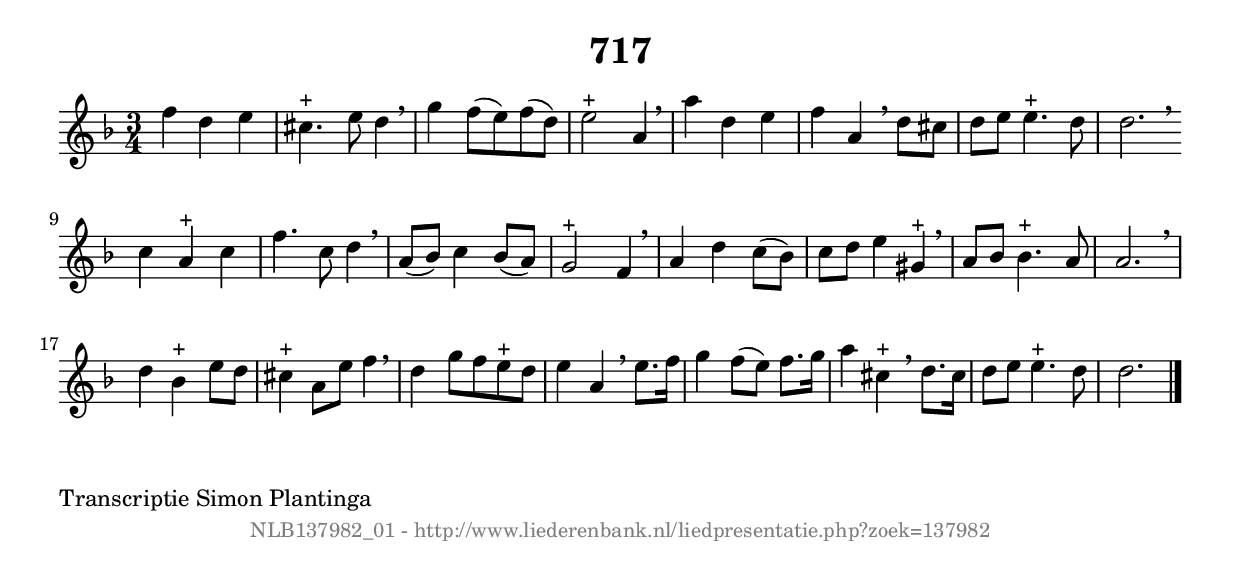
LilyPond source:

%
% produced by wce2krn 1.64 (7 June 2014)
%
\version"2.16"
#(append! paper-alist '(("long" . (cons (* 210 mm) (* 2000 mm)))))
#(set-default-paper-size "long")
sb = {\breathe}
mBreak = {\breathe }
bBreak = {\breathe }
x = {\once\override NoteHead #'style = #'cross }
gl=\glissando
itime={\override Staff.TimeSignature #'stencil = ##f }
ficta = {\once\set suggestAccidentals = ##t}
fine = {\once\override Score.RehearsalMark #'self-alignment-X = #1 \mark \markup {\italic{Fine}}}
dc = {\once\override Score.RehearsalMark #'self-alignment-X = #1 \mark \markup {\italic{D.C.}}}
dcf = {\once\override Score.RehearsalMark #'self-alignment-X = #1 \mark \markup {\italic{D.C. al Fine}}}
dcc = {\once\override Score.RehearsalMark #'self-alignment-X = #1 \mark \markup {\italic{D.C. al Coda}}}
ds = {\once\override Score.RehearsalMark #'self-alignment-X = #1 \mark \markup {\italic{D.S.}}}
dsf = {\once\override Score.RehearsalMark #'self-alignment-X = #1 \mark \markup {\italic{D.S. al Fine}}}
dsc = {\once\override Score.RehearsalMark #'self-alignment-X = #1 \mark \markup {\italic{D.S. al Coda}}}
pv = {\set Score.repeatCommands = #'((volta "1"))}
sv = {\set Score.repeatCommands = #'((volta "2"))}
tv = {\set Score.repeatCommands = #'((volta "3"))}
qv = {\set Score.repeatCommands = #'((volta "4"))}
xv = {\set Score.repeatCommands = #'((volta #f))}
\header{ tagline = ""
title = "717"
}
\score {{
\key d \minor
\relative g'
{
\set melismaBusyProperties = #'()
\time 3/4
\tempo 4=120
\override Score.MetronomeMark #'transparent = ##t
\override Score.RehearsalMark #'break-visibility = #(vector #t #t #f)
f'4 d4 e4 | cis4.^"+" e8 d4 \sb | g4 f8( e8) f8( d8) | e2^"+" a,4 \sb | a'4 d,4 e4 | f4 a,4 \sb d8 cis8 | d8 e8 e4.^"+" d8 | d2. \bar ":|:" \bBreak
c4 a4^"+" c4 | f4. c8 d4 \sb | a8( bes8) c4 bes8( a8) | g2^"+" f4 \sb | a4 d4 c8( bes8) | c8 d8 e4 gis,4^"+" \sb | a8 bes8 bes4.^"+" a8 | a2. | \mBreak \bar "|"
d4 bes4^"+" e8 d8 | cis4^"+" a8 e'8 f4 \sb | d4 g8 f8 e8^"+" d8 | e4 a,4 \sb e'8. f16 | g4 f8( e8) f8. g16 | a4 cis,4^"+" \sb d8. cis16 | d8 e8 e4.^"+" d8 | d2. \bar "|."
 }}
 \midi { }
 \layout {
            indent = 0.0\cm
}
}
\markup { \wordwrap-string #" 
Transcriptie Simon Plantinga
"}
\markup { \vspace #0 } \markup { \with-color #grey \fill-line { \center-column { \smaller "NLB137982_01 - http://www.liederenbank.nl/liedpresentatie.php?zoek=137982" } } }
